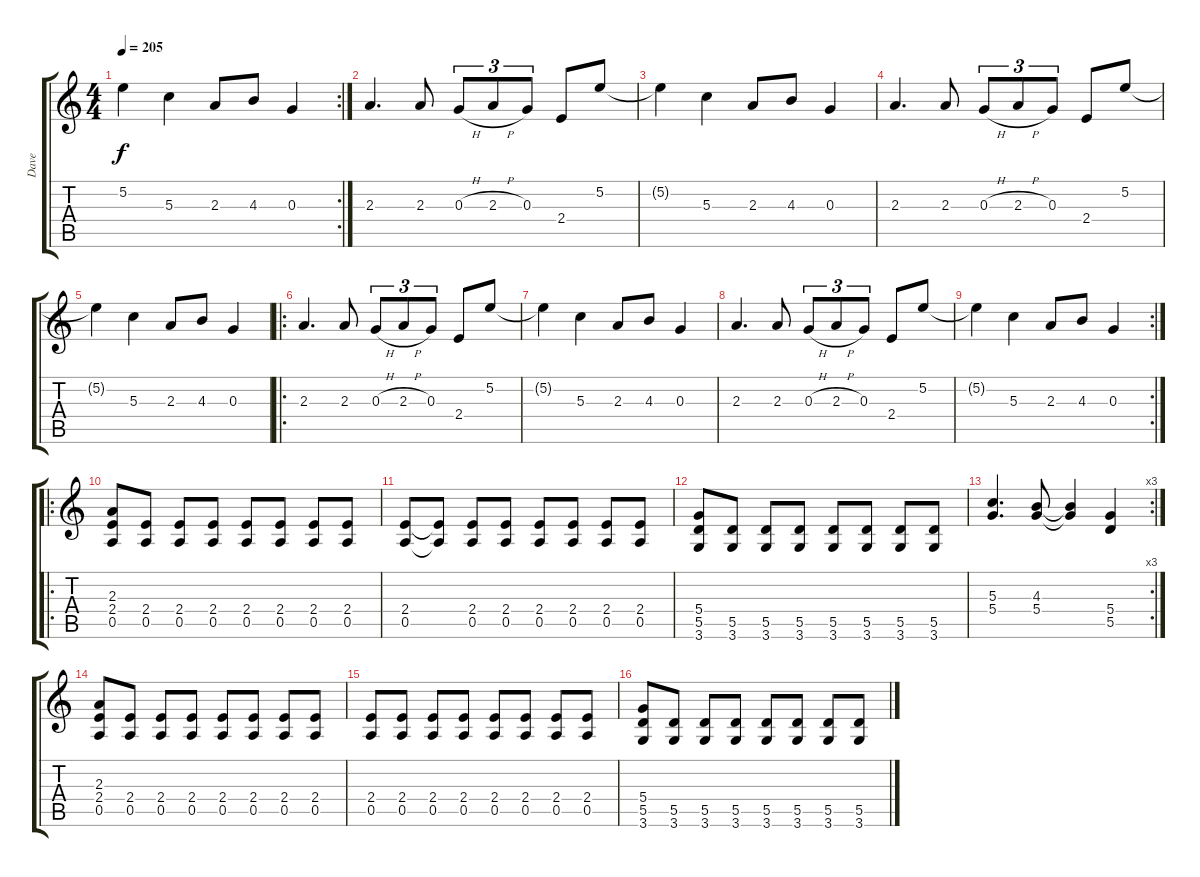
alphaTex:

\track ("Dave" "Dave") {instrument distortionguitar}
\staff {score tabs}
\tuning (E4 B3 G3 D3 A2 E2) {hide}
\rc 2
\ts (4 4)
\tempo 205
\clef g2
\ks c
5.2{t}.4{dy f} 5.3.4 2.3.8 4.3.8 0.3.4 |
2.3.4{d} 2.3.8 0.3{h}.8{tu (3 2)} 2.3{h}.8{tu (3 2)} 0.3.8{tu (3 2)} 2.4.8 5.2.8 |
5.2{t}.4 5.3.4 2.3.8 4.3.8 0.3.4 |
2.3.4{d} 2.3.8 0.3{h}.8{tu (3 2)} 2.3{h}.8{tu (3 2)} 0.3.8{tu (3 2)} 2.4.8 5.2.8 |
5.2{t}.4 5.3.4 2.3.8 4.3.8 0.3.4 |
\ro
2.3.4{d} 2.3.8 0.3{h}.8{tu (3 2)} 2.3{h}.8{tu (3 2)} 0.3.8{tu (3 2)} 2.4.8 5.2.8 |
5.2{t}.4 5.3.4 2.3.8 4.3.8 0.3.4 |
2.3.4{d} 2.3.8 0.3{h}.8{tu (3 2)} 2.3{h}.8{tu (3 2)} 0.3.8{tu (3 2)} 2.4.8 5.2.8 |
\rc 2
5.2{t}.4 5.3.4 2.3.8 4.3.8 0.3.4 |
\ro
(2.3 2.4 0.5).8 (2.4 0.5).8 (2.4 0.5).8 (2.4 0.5).8 (2.4 0.5).8 (2.4 0.5).8 (2.4 0.5).8 (2.4 0.5).8 |
(2.4 0.5).8 (2.4{t} 0.5{t}).8 (2.4 0.5).8 (2.4 0.5).8 (2.4 0.5).8 (2.4 0.5).8 (2.4 0.5).8 (2.4 0.5).8 |
(5.4 5.5 3.6).8 (5.5 3.6).8 (5.5 3.6).8 (5.5 3.6).8 (5.5 3.6).8 (5.5 3.6).8 (5.5 3.6).8 (5.5 3.6).8 |
\rc 3
(5.3 5.4).4{d} (4.3 5.4).8 (4.3{t} 5.4{t}).4 (5.4 5.5).4 |
(2.3 2.4 0.5).8 (2.4 0.5).8 (2.4 0.5).8 (2.4 0.5).8 (2.4 0.5).8 (2.4 0.5).8 (2.4 0.5).8 (2.4 0.5).8 |
(2.4 0.5).8 (2.4 0.5).8 (2.4 0.5).8 (2.4 0.5).8 (2.4 0.5).8 (2.4 0.5).8 (2.4 0.5).8 (2.4 0.5).8 |
(5.4 5.5 3.6).8 (5.5 3.6).8 (5.5 3.6).8 (5.5 3.6).8 (5.5 3.6).8 (5.5 3.6).8 (5.5 3.6).8 (5.5 3.6).8
